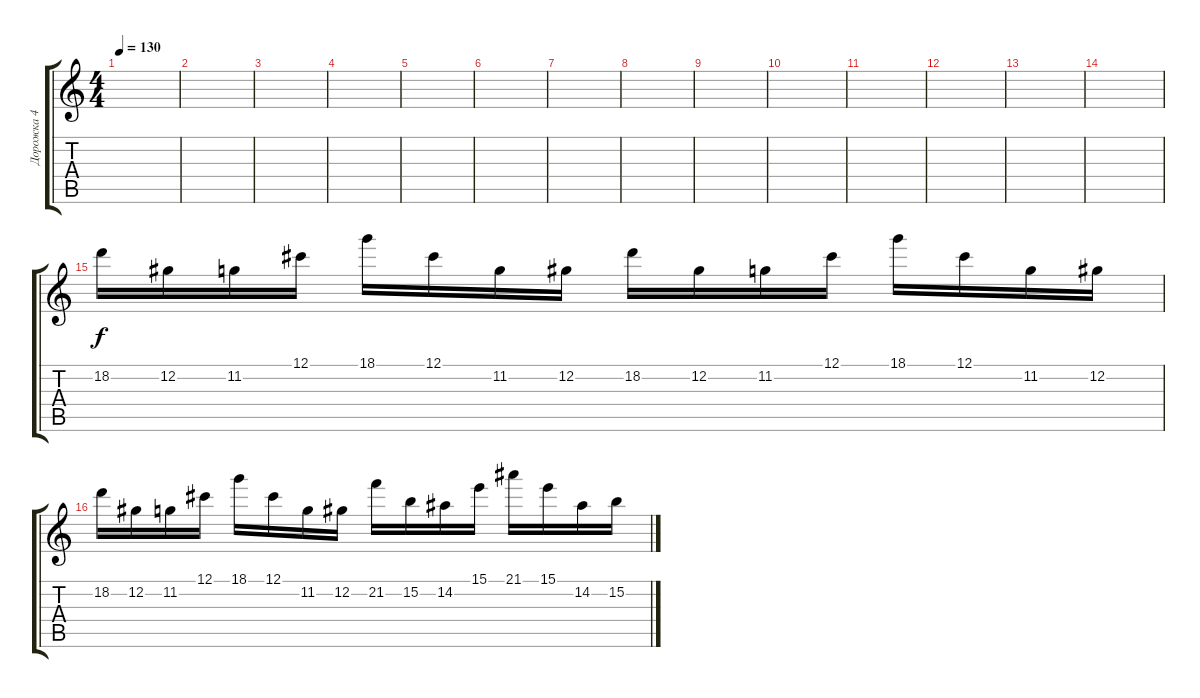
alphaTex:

\track ("Дорожка 4" "Дорожка 4") {instrument distortionguitar}
\staff {score tabs}
\tuning (Db4 Ab3 E3 B2 Gb2 B1) {hide}
\ts (4 4)
\tempo 130
\clef g2
\ks c
|
|
|
|
|
|
|
|
|
|
|
|
|
|
18.2.16 12.2.16 11.2.16 12.1.16 18.1.16 12.1.16 11.2.16 12.2.16 18.2.16 12.2.16 11.2.16 12.1.16 18.1.16 12.1.16 11.2.16 12.2.16 |
18.2.16 12.2.16 11.2.16 12.1.16 18.1.16 12.1.16 11.2.16 12.2.16 21.2.16 15.2.16 14.2.16 15.1.16 21.1.16 15.1.16 14.2.16 15.2.16
